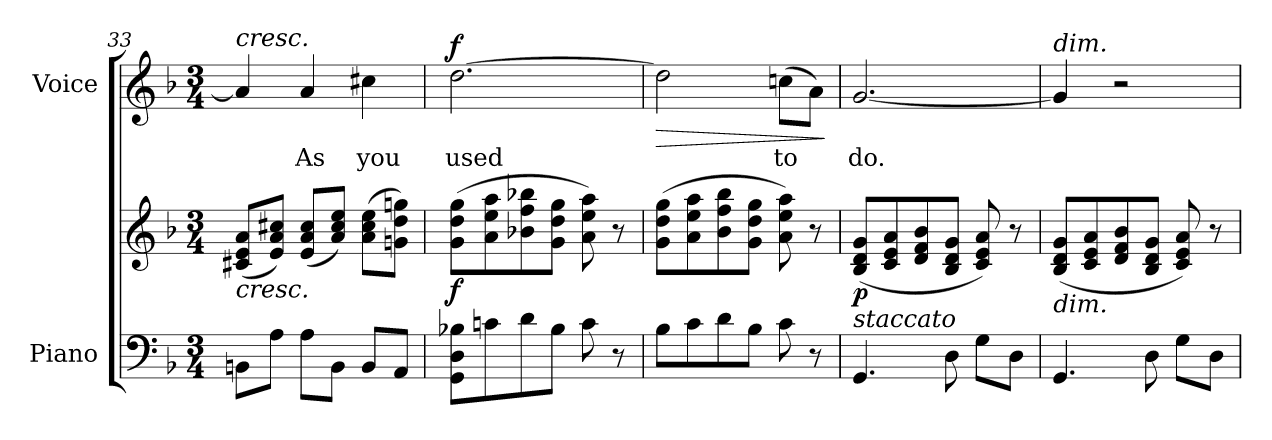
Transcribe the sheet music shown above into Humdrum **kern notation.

**kern	**kern	**dynam	**kern	**text	**dynam
*part2	*part2	*part2	*part1	*part1	*part1
*staff3	*staff2	*staff2/3	*staff1	*staff1	*staff1
*I"Piano	*	*	*I"Voice	*	*
*I'Pno	*	*	*	*	*
*clefF4	*clefG2	*	*clefG2	*	*
*k[b-]	*k[b-]	*	*k[b-]	*	*
*M3/4	*M3/4	*	*M3/4	*	*
=33	=33	=33	=33	=33	=33
!	!	!	!LO:TX:a:i:t=cresc.	!	!
!	!LO:TX:b:i:t=cresc.	!	!	!	!
8BBn\L	(8c#X/ 8e/ 8a/L	.	4a/]	.	.
8A\J	8e/ 8a/ 8cc#X/J)	.	.	.	.
8A\L	(8e/ 8a/ 8cc#/L	.	4a/	As	.
8BB\J	8a/ 8cc#/ 8ee/J)	.	.	.	.
8BB/L	(8a\ 8cc#\ 8ee\L	.	4cc#X\	you	.
8AA/J	8gn\ 8dd\ 8ggn\J)	.	.	.	.
=34	=34	=34	=34	=34	=34
!	!	!LO:DY:b	!	!	!LO:DY:a
8GG\ 8D\ 8B-X\L	(8g\ 8dd\ 8gg\L	f	[2.dd\	used	f
8cn\	8a\ 8ee\ 8aa\	.	.	.	.
8d\	8b-X\ 8ff\ 8bb-X\	.	.	.	.
8B-\J	8g\ 8dd\ 8gg\J	.	.	.	.
8c\	8a\ 8ee\ 8aa\)	.	.	.	.
8r	8r	.	.	.	.
=35	=35	=35	=35	=35	=35
!	!	!	!	!	!LO:HP:b
8B-\L	(8g\ 8dd\ 8gg\L	.	2dd\]	.	>
8c\	8a\ 8ee\ 8aa\	.	.	.	.
8d\	8b-\ 8ff\ 8bb-\	.	.	.	.
8B-\J	8g\ 8dd\ 8gg\J	.	.	.	.
8c\	8a\ 8ee\ 8aa\)	.	(8ccn\L	to	.
8r	8r	.	8a\J)	.	.
.	.	.	.	.	]
=36	=36	=36	=36	=36	=36
!LO:TX:i:t=staccato	!	!	!	!	!
!	!	!LO:DY:b	!	!	!
4.GG/	(8B-/ 8d/ 8g/L	p	[2.g/	do.	.
.	8c/ 8e/ 8a/	.	.	.	.
.	8d/ 8f/ 8b-/	.	.	.	.
8D\	8B-/ 8d/ 8g/J	.	.	.	.
8G\L	8c/ 8e/ 8a/)	.	.	.	.
8D\J	8r	.	.	.	.
=37	=37	=37	=37	=37	=37
!	!	!	!LO:TX:a:i:t=dim.	!	!
!	!LO:TX:b:i:t=dim.	!	!	!	!
4.GG/	(8B-/ 8d/ 8g/L	.	4g/]	.	.
.	8c/ 8e/ 8a/	.	.	.	.
.	8d/ 8f/ 8b-/	.	2r	.	.
8D\	8B-/ 8d/ 8g/J	.	.	.	.
8G\L	8c/ 8e/ 8a/)	.	.	.	.
8D\J	8r	.	.	.	.
=	=	=	=	=	=
*-	*-	*-	*-	*-	*-
